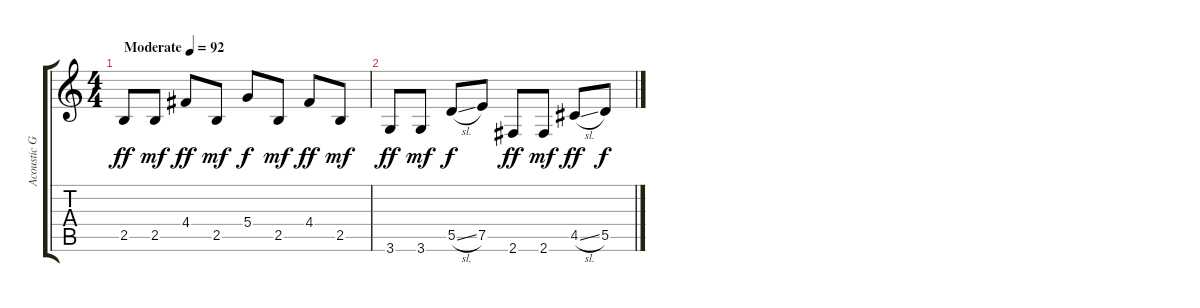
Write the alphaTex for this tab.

\track ("Acoustic Guitar (nylon)" "Acoustic G") {instrument acousticguitarnylon}
\staff {score tabs}
\tuning (E4 B3 G3 D3 A2 E2) {hide}
\ts (4 4)
\tempo (92 "Moderate")
\clef g2
\ks c
2.5.8{dy ff instrument acousticguitarnylon} 2.5.8{dy mf} 4.4.8{dy ff} 2.5.8{dy mf} 5.4.8{dy f} 2.5.8{dy mf} 4.4.8{dy ff} 2.5.8{dy mf} |
3.6.8{dy ff} 3.6.8{dy mf} 5.5{sl}.8{dy f} 7.5.8 2.6.8{dy ff} 2.6.8{dy mf} 4.5{sl}.8{dy ff} 5.5.8{dy f}
